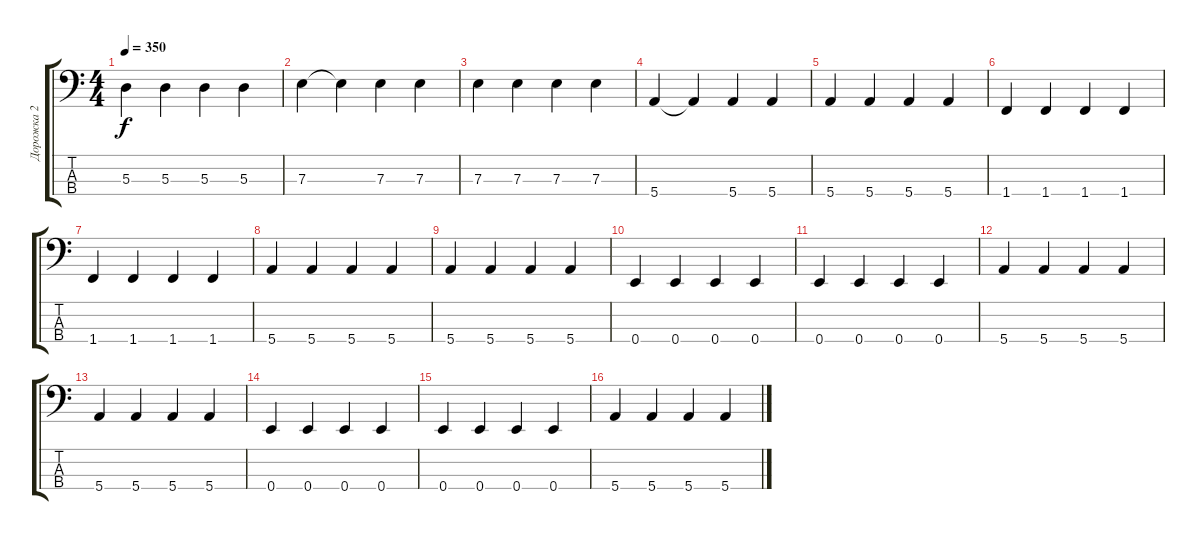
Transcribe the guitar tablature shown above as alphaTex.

\track ("Дорожка 2" "Дорожка 2") {instrument electricbasspick}
\staff {score tabs}
\tuning (G2 D2 A1 E1) {hide}
\ts (4 4)
\tempo 350
\clef f4
\ks c
5.3.4{dy f} 5.3.4 5.3.4 5.3.4 |
7.3.4 7.3{t}.4 7.3.4 7.3.4 |
7.3.4 7.3.4 7.3.4 7.3.4 |
5.4.4 5.4{t}.4 5.4.4 5.4.4 |
5.4.4 5.4.4 5.4.4 5.4.4 |
1.4.4 1.4.4 1.4.4 1.4.4 |
1.4.4 1.4.4 1.4.4 1.4.4 |
5.4.4 5.4.4 5.4.4 5.4.4 |
5.4.4 5.4.4 5.4.4 5.4.4 |
0.4.4 0.4.4 0.4.4 0.4.4 |
0.4.4 0.4.4 0.4.4 0.4.4 |
5.4.4 5.4.4 5.4.4 5.4.4 |
5.4.4 5.4.4 5.4.4 5.4.4 |
0.4.4 0.4.4 0.4.4 0.4.4 |
0.4.4 0.4.4 0.4.4 0.4.4 |
5.4.4 5.4.4 5.4.4 5.4.4
